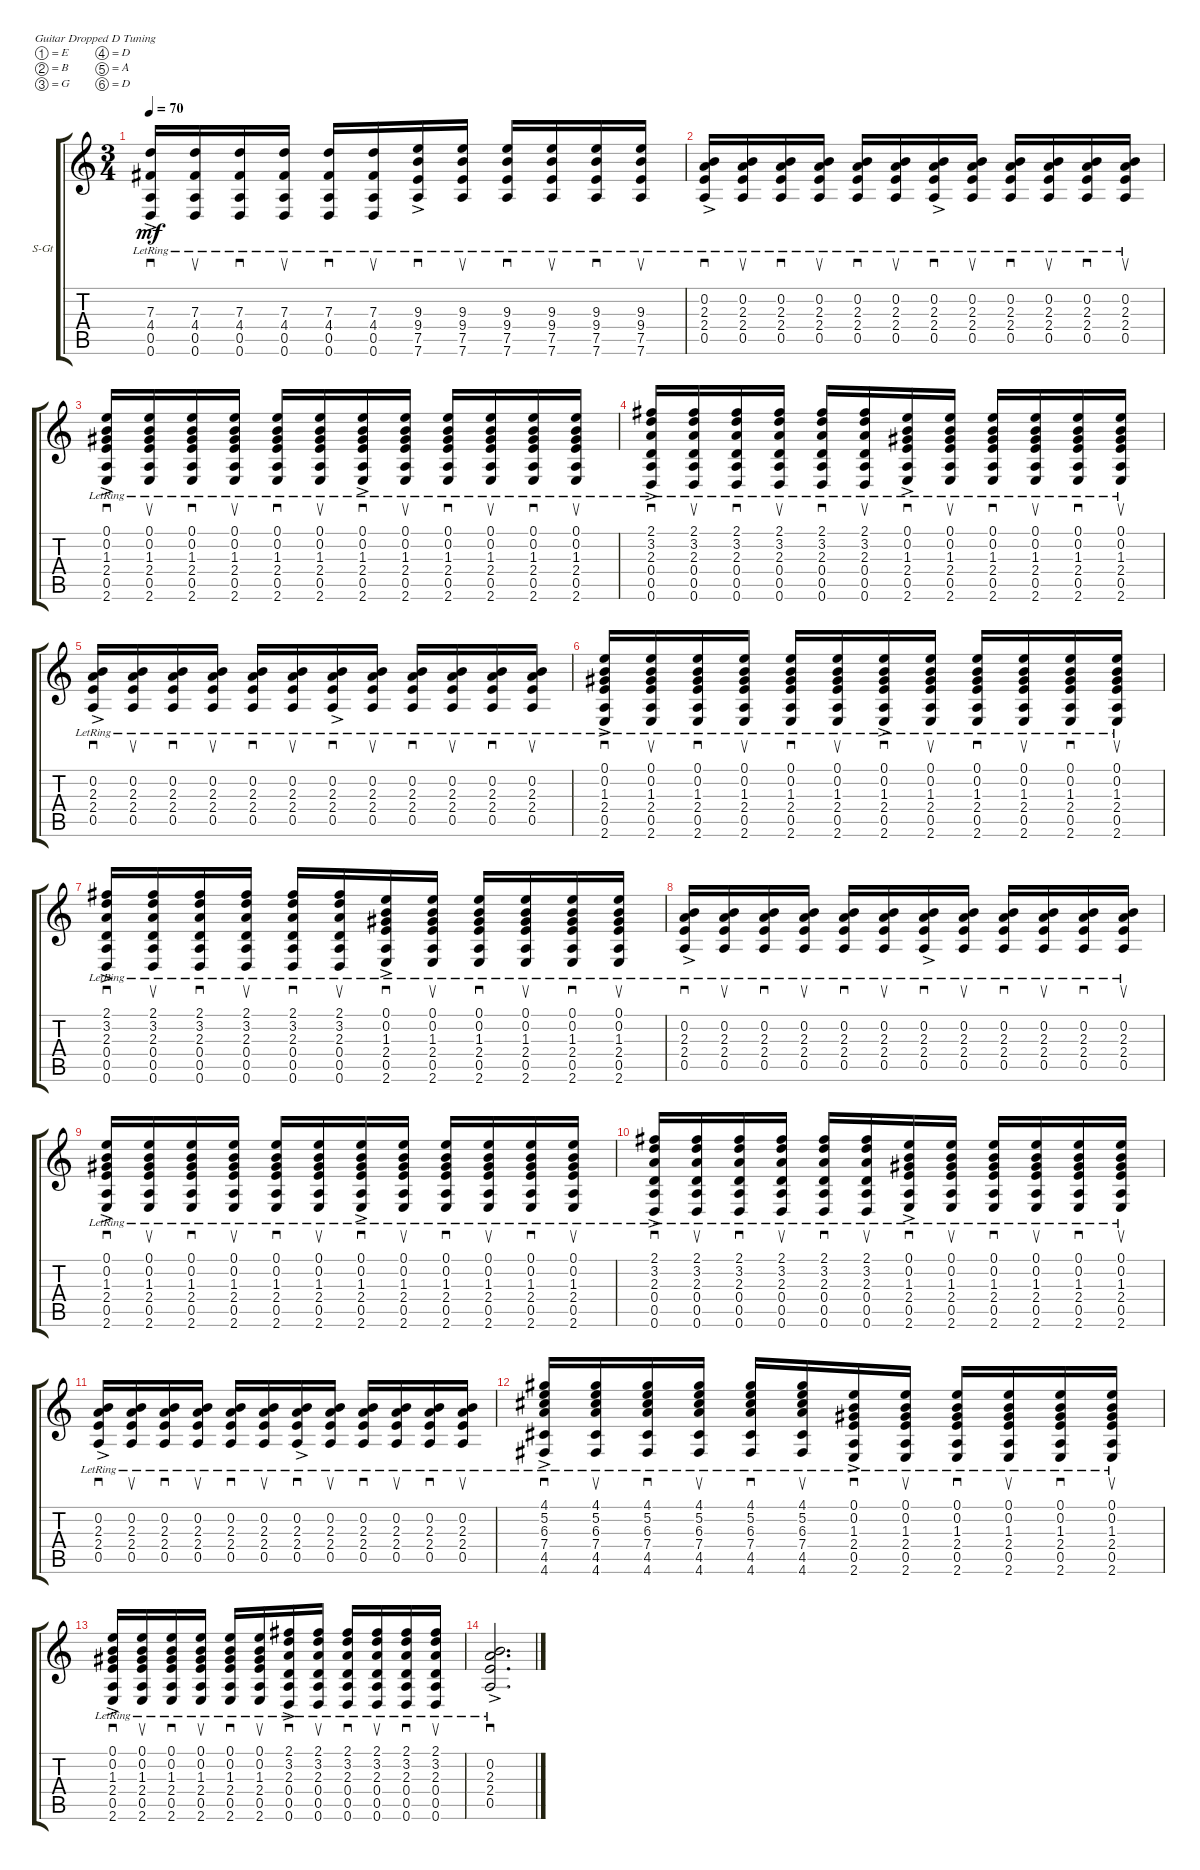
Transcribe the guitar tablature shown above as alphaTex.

\defaultSystemsLayout 4
\bracketExtendMode groupsimilarinstruments
\firstSystemTrackNameOrientation horizontal
\otherSystemsTrackNameOrientation horizontal
\track ("Rythm Guitar" "S-Gt") {instrument acousticguitarnylon}
\staff {score tabs}
\tuning (E4 B3 G3 D3 A2 D2)
\ts (3 4)
\tempo 70
\clef g2
\ks c
(0.6{ac lr} 0.5{ac lr} 4.4{ac lr} 7.3{ac lr}).16{sd dy mf} (0.6{lr} 0.5{lr} 4.4{lr} 7.3{lr}).16{su} (0.6{lr} 0.5{lr} 4.4{lr} 7.3{lr}).16{sd} (0.6{lr} 0.5{lr} 4.4{lr} 7.3{lr}).16{su} (0.6{lr} 0.5{lr} 4.4{lr} 7.3{lr}).16{sd} (0.6{lr} 0.5{lr} 4.4{lr} 7.3{lr}).16{su} (7.6{ac lr} 7.5{ac lr} 9.4{ac lr} 9.3{ac lr}).16{sd} (7.6{lr} 7.5{lr} 9.4{lr} 9.3{lr}).16{su} (7.6{lr} 7.5{lr} 9.4{lr} 9.3{lr}).16{sd} (7.6{lr} 7.5{lr} 9.4{lr} 9.3{lr}).16{su} (7.6{lr} 7.5{lr} 9.4{lr} 9.3{lr}).16{sd} (7.6{lr} 7.5{lr} 9.4{lr} 9.3{lr}).16{su} |
(0.5{ac lr} 2.4{ac lr} 2.3{ac lr} 0.2{ac lr}).16{sd} (0.5{lr} 2.4{lr} 2.3{lr} 0.2{lr}).16{su} (0.5{lr} 2.4{lr} 2.3{lr} 0.2{lr}).16{sd} (0.5{lr} 2.4{lr} 2.3{lr} 0.2{lr}).16{su} (0.5{lr} 2.4{lr} 2.3{lr} 0.2{lr}).16{sd} (0.5{lr} 2.4{lr} 2.3{lr} 0.2{lr}).16{su} (0.5{ac lr} 2.4{ac lr} 2.3{ac lr} 0.2{ac lr}).16{sd} (0.5{lr} 2.4{lr} 2.3{lr} 0.2{lr}).16{su} (0.5{lr} 2.4{lr} 2.3{lr} 0.2{lr}).16{sd} (0.5{lr} 2.4{lr} 2.3{lr} 0.2{lr}).16{su} (0.5{lr} 2.4{lr} 2.3{lr} 0.2{lr}).16{sd} (0.5{lr} 2.4{lr} 2.3{lr} 0.2{lr}).16{su} |
(2.6{ac lr} 0.5{ac lr} 2.4{ac lr} 1.3{ac lr} 0.2{ac lr} 0.1{ac lr}).16{sd} (2.6{lr} 0.5{lr} 2.4{lr} 1.3{lr} 0.2{lr} 0.1{lr}).16{su} (2.6{lr} 0.5{lr} 2.4{lr} 1.3{lr} 0.2{lr} 0.1{lr}).16{sd} (2.6{lr} 0.5{lr} 2.4{lr} 1.3{lr} 0.2{lr} 0.1{lr}).16{su} (2.6{lr} 0.5{lr} 2.4{lr} 1.3{lr} 0.2{lr} 0.1{lr}).16{sd} (2.6{lr} 0.5{lr} 2.4{lr} 1.3{lr} 0.2{lr} 0.1{lr}).16{su} (2.6{ac lr} 0.5{ac lr} 2.4{ac lr} 1.3{ac lr} 0.2{ac lr} 0.1{ac lr}).16{sd} (2.6{lr} 0.5{lr} 2.4{lr} 1.3{lr} 0.2{lr} 0.1{lr}).16{su} (2.6{lr} 0.5{lr} 2.4{lr} 1.3{lr} 0.2{lr} 0.1{lr}).16{sd} (2.6{lr} 0.5{lr} 2.4{lr} 1.3{lr} 0.2{lr} 0.1{lr}).16{su} (2.6{lr} 0.5{lr} 2.4{lr} 1.3{lr} 0.2{lr} 0.1{lr}).16{sd} (2.6{lr} 0.5{lr} 2.4{lr} 1.3{lr} 0.2{lr} 0.1{lr}).16{su} |
(0.6{ac lr} 0.5{ac lr} 0.4{ac lr} 2.3{ac lr} 3.2{ac lr} 2.1{ac lr}).16{sd} (0.6{lr} 0.5{lr} 0.4{lr} 2.3{lr} 3.2{lr} 2.1{lr}).16{su} (0.6{lr} 0.5{lr} 0.4{lr} 2.3{lr} 3.2{lr} 2.1{lr}).16{sd} (0.6{lr} 0.5{lr} 0.4{lr} 2.3{lr} 3.2{lr} 2.1{lr}).16{su} (0.6{lr} 0.5{lr} 0.4{lr} 2.3{lr} 3.2{lr} 2.1{lr}).16{sd} (0.6{lr} 0.5{lr} 0.4{lr} 2.3{lr} 3.2{lr} 2.1{lr}).16{su} (2.6{ac lr} 0.5{ac lr} 2.4{ac lr} 1.3{ac lr} 0.2{ac lr} 0.1{ac lr}).16{sd} (2.6{lr} 0.5{lr} 2.4{lr} 1.3{lr} 0.2{lr} 0.1{lr}).16{su} (2.6{lr} 0.5{lr} 2.4{lr} 1.3{lr} 0.2{lr} 0.1{lr}).16{sd} (2.6{lr} 0.5{lr} 2.4{lr} 1.3{lr} 0.2{lr} 0.1{lr}).16{su} (2.6{lr} 0.5{lr} 2.4{lr} 1.3{lr} 0.2{lr} 0.1{lr}).16{sd} (2.6{lr} 0.5{lr} 2.4{lr} 1.3{lr} 0.2{lr} 0.1{lr}).16{su} |
(0.5{ac lr} 2.4{ac lr} 2.3{ac lr} 0.2{ac lr}).16{sd} (0.5{lr} 2.4{lr} 2.3{lr} 0.2{lr}).16{su} (0.5{lr} 2.4{lr} 2.3{lr} 0.2{lr}).16{sd} (0.5{lr} 2.4{lr} 2.3{lr} 0.2{lr}).16{su} (0.5{lr} 2.4{lr} 2.3{lr} 0.2{lr}).16{sd} (0.5{lr} 2.4{lr} 2.3{lr} 0.2{lr}).16{su} (0.5{ac lr} 2.4{ac lr} 2.3{ac lr} 0.2{ac lr}).16{sd} (0.5{lr} 2.4{lr} 2.3{lr} 0.2{lr}).16{su} (0.5{lr} 2.4{lr} 2.3{lr} 0.2{lr}).16{sd} (0.5{lr} 2.4{lr} 2.3{lr} 0.2{lr}).16{su} (0.5{lr} 2.4{lr} 2.3{lr} 0.2{lr}).16{sd} (0.5{lr} 2.4{lr} 2.3{lr} 0.2{lr}).16{su} |
(2.6{ac lr} 0.5{ac lr} 2.4{ac lr} 1.3{ac lr} 0.2{ac lr} 0.1{ac lr}).16{sd} (2.6{lr} 0.5{lr} 2.4{lr} 1.3{lr} 0.2{lr} 0.1{lr}).16{su} (2.6{lr} 0.5{lr} 2.4{lr} 1.3{lr} 0.2{lr} 0.1{lr}).16{sd} (2.6{lr} 0.5{lr} 2.4{lr} 1.3{lr} 0.2{lr} 0.1{lr}).16{su} (2.6{lr} 0.5{lr} 2.4{lr} 1.3{lr} 0.2{lr} 0.1{lr}).16{sd} (2.6{lr} 0.5{lr} 2.4{lr} 1.3{lr} 0.2{lr} 0.1{lr}).16{su} (2.6{ac lr} 0.5{ac lr} 2.4{ac lr} 1.3{ac lr} 0.2{ac lr} 0.1{ac lr}).16{sd} (2.6{lr} 0.5{lr} 2.4{lr} 1.3{lr} 0.2{lr} 0.1{lr}).16{su} (2.6{lr} 0.5{lr} 2.4{lr} 1.3{lr} 0.2{lr} 0.1{lr}).16{sd} (2.6{lr} 0.5{lr} 2.4{lr} 1.3{lr} 0.2{lr} 0.1{lr}).16{su} (2.6{lr} 0.5{lr} 2.4{lr} 1.3{lr} 0.2{lr} 0.1{lr}).16{sd} (2.6{lr} 0.5{lr} 2.4{lr} 1.3{lr} 0.2{lr} 0.1{lr}).16{su} |
(0.6{ac lr} 0.5{ac lr} 0.4{ac lr} 2.3{ac lr} 3.2{ac lr} 2.1{ac lr}).16{sd} (0.6{lr} 0.5{lr} 0.4{lr} 2.3{lr} 3.2{lr} 2.1{lr}).16{su} (0.6{lr} 0.5{lr} 0.4{lr} 2.3{lr} 3.2{lr} 2.1{lr}).16{sd} (0.6{lr} 0.5{lr} 0.4{lr} 2.3{lr} 3.2{lr} 2.1{lr}).16{su} (0.6{lr} 0.5{lr} 0.4{lr} 2.3{lr} 3.2{lr} 2.1{lr}).16{sd} (0.6{lr} 0.5{lr} 0.4{lr} 2.3{lr} 3.2{lr} 2.1{lr}).16{su} (2.6{ac lr} 0.5{ac lr} 2.4{ac lr} 1.3{ac lr} 0.2{ac lr} 0.1{ac lr}).16{sd} (2.6{lr} 0.5{lr} 2.4{lr} 1.3{lr} 0.2{lr} 0.1{lr}).16{su} (2.6{lr} 0.5{lr} 2.4{lr} 1.3{lr} 0.2{lr} 0.1{lr}).16{sd} (2.6{lr} 0.5{lr} 2.4{lr} 1.3{lr} 0.2{lr} 0.1{lr}).16{su} (2.6{lr} 0.5{lr} 2.4{lr} 1.3{lr} 0.2{lr} 0.1{lr}).16{sd} (2.6{lr} 0.5{lr} 2.4{lr} 1.3{lr} 0.2{lr} 0.1{lr}).16{su} |
(0.5{ac lr} 2.4{ac lr} 2.3{ac lr} 0.2{ac lr}).16{sd} (0.5{lr} 2.4{lr} 2.3{lr} 0.2{lr}).16{su} (0.5{lr} 2.4{lr} 2.3{lr} 0.2{lr}).16{sd} (0.5{lr} 2.4{lr} 2.3{lr} 0.2{lr}).16{su} (0.5{lr} 2.4{lr} 2.3{lr} 0.2{lr}).16{sd} (0.5{lr} 2.4{lr} 2.3{lr} 0.2{lr}).16{su} (0.5{ac lr} 2.4{ac lr} 2.3{ac lr} 0.2{ac lr}).16{sd} (0.5{lr} 2.4{lr} 2.3{lr} 0.2{lr}).16{su} (0.5{lr} 2.4{lr} 2.3{lr} 0.2{lr}).16{sd} (0.5{lr} 2.4{lr} 2.3{lr} 0.2{lr}).16{su} (0.5{lr} 2.4{lr} 2.3{lr} 0.2{lr}).16{sd} (0.5{lr} 2.4{lr} 2.3{lr} 0.2{lr}).16{su} |
(2.6{ac lr} 0.5{ac lr} 2.4{ac lr} 1.3{ac lr} 0.2{ac lr} 0.1{ac lr}).16{sd} (2.6{lr} 0.5{lr} 2.4{lr} 1.3{lr} 0.2{lr} 0.1{lr}).16{su} (2.6{lr} 0.5{lr} 2.4{lr} 1.3{lr} 0.2{lr} 0.1{lr}).16{sd} (2.6{lr} 0.5{lr} 2.4{lr} 1.3{lr} 0.2{lr} 0.1{lr}).16{su} (2.6{lr} 0.5{lr} 2.4{lr} 1.3{lr} 0.2{lr} 0.1{lr}).16{sd} (2.6{lr} 0.5{lr} 2.4{lr} 1.3{lr} 0.2{lr} 0.1{lr}).16{su} (2.6{ac lr} 0.5{ac lr} 2.4{ac lr} 1.3{ac lr} 0.2{ac lr} 0.1{ac lr}).16{sd} (2.6{lr} 0.5{lr} 2.4{lr} 1.3{lr} 0.2{lr} 0.1{lr}).16{su} (2.6{lr} 0.5{lr} 2.4{lr} 1.3{lr} 0.2{lr} 0.1{lr}).16{sd} (2.6{lr} 0.5{lr} 2.4{lr} 1.3{lr} 0.2{lr} 0.1{lr}).16{su} (2.6{lr} 0.5{lr} 2.4{lr} 1.3{lr} 0.2{lr} 0.1{lr}).16{sd} (2.6{lr} 0.5{lr} 2.4{lr} 1.3{lr} 0.2{lr} 0.1{lr}).16{su} |
(0.6{ac lr} 0.5{ac lr} 0.4{ac lr} 2.3{ac lr} 3.2{ac lr} 2.1{ac lr}).16{sd} (0.6{lr} 0.5{lr} 0.4{lr} 2.3{lr} 3.2{lr} 2.1{lr}).16{su} (0.6{lr} 0.5{lr} 0.4{lr} 2.3{lr} 3.2{lr} 2.1{lr}).16{sd} (0.6{lr} 0.5{lr} 0.4{lr} 2.3{lr} 3.2{lr} 2.1{lr}).16{su} (0.6{lr} 0.5{lr} 0.4{lr} 2.3{lr} 3.2{lr} 2.1{lr}).16{sd} (0.6{lr} 0.5{lr} 0.4{lr} 2.3{lr} 3.2{lr} 2.1{lr}).16{su} (2.6{ac lr} 0.5{ac lr} 2.4{ac lr} 1.3{ac lr} 0.2{ac lr} 0.1{ac lr}).16{sd} (2.6{lr} 0.5{lr} 2.4{lr} 1.3{lr} 0.2{lr} 0.1{lr}).16{su} (2.6{lr} 0.5{lr} 2.4{lr} 1.3{lr} 0.2{lr} 0.1{lr}).16{sd} (2.6{lr} 0.5{lr} 2.4{lr} 1.3{lr} 0.2{lr} 0.1{lr}).16{su} (2.6{lr} 0.5{lr} 2.4{lr} 1.3{lr} 0.2{lr} 0.1{lr}).16{sd} (2.6{lr} 0.5{lr} 2.4{lr} 1.3{lr} 0.2{lr} 0.1{lr}).16{su} |
(0.5{ac lr} 2.4{ac lr} 2.3{ac lr} 0.2{ac lr}).16{sd} (0.5{lr} 2.4{lr} 2.3{lr} 0.2{lr}).16{su} (0.5{lr} 2.4{lr} 2.3{lr} 0.2{lr}).16{sd} (0.5{lr} 2.4{lr} 2.3{lr} 0.2{lr}).16{su} (0.5{lr} 2.4{lr} 2.3{lr} 0.2{lr}).16{sd} (0.5{lr} 2.4{lr} 2.3{lr} 0.2{lr}).16{su} (0.5{ac lr} 2.4{ac lr} 2.3{ac lr} 0.2{ac lr}).16{sd} (0.5{lr} 2.4{lr} 2.3{lr} 0.2{lr}).16{su} (0.5{lr} 2.4{lr} 2.3{lr} 0.2{lr}).16{sd} (0.5{lr} 2.4{lr} 2.3{lr} 0.2{lr}).16{su} (0.5{lr} 2.4{lr} 2.3{lr} 0.2{lr}).16{sd} (0.5{lr} 2.4{lr} 2.3{lr} 0.2{lr}).16{su} |
(4.6{ac lr} 4.5{ac lr} 7.4{ac lr} 6.3 5.2 4.1).16{sd} (4.6{lr} 4.5{lr} 7.4{lr} 6.3 5.2 4.1).16{su} (4.6{lr} 4.5{lr} 7.4{lr} 6.3 5.2 4.1).16{sd} (4.6{lr} 4.5{lr} 7.4{lr} 6.3 5.2 4.1).16{su} (4.6{lr} 4.5{lr} 7.4{lr} 6.3 5.2 4.1).16{sd} (4.6{lr} 4.5{lr} 7.4{lr} 6.3 5.2 4.1).16{su} (2.6{ac lr} 0.5{ac lr} 2.4{ac lr} 1.3{ac lr} 0.2{ac lr} 0.1{ac lr}).16{sd} (2.6{lr} 0.5{lr} 2.4{lr} 1.3{lr} 0.2{lr} 0.1{lr}).16{su} (2.6{lr} 0.5{lr} 2.4{lr} 1.3{lr} 0.2{lr} 0.1{lr}).16{sd} (2.6{lr} 0.5{lr} 2.4{lr} 1.3{lr} 0.2{lr} 0.1{lr}).16{su} (2.6{lr} 0.5{lr} 2.4{lr} 1.3{lr} 0.2{lr} 0.1{lr}).16{sd} (2.6{lr} 0.5{lr} 2.4{lr} 1.3{lr} 0.2{lr} 0.1{lr}).16{su} |
(2.6{ac lr} 0.5{ac lr} 2.4{ac lr} 1.3{ac lr} 0.2{ac lr} 0.1{ac lr}).16{sd} (2.6{lr} 0.5{lr} 2.4{lr} 1.3{lr} 0.2{lr} 0.1{lr}).16{su} (2.6{lr} 0.5{lr} 2.4{lr} 1.3{lr} 0.2{lr} 0.1{lr}).16{sd} (2.6{lr} 0.5{lr} 2.4{lr} 1.3{lr} 0.2{lr} 0.1{lr}).16{su} (2.6{lr} 0.5{lr} 2.4{lr} 1.3{lr} 0.2{lr} 0.1{lr}).16{sd} (2.6{lr} 0.5{lr} 2.4{lr} 1.3{lr} 0.2{lr} 0.1{lr}).16{su} (0.6{ac lr} 0.5{ac lr} 0.4{ac lr} 2.3{ac lr} 3.2{ac lr} 2.1{ac lr}).16{sd} (0.6{lr} 0.5{lr} 0.4{lr} 2.3{lr} 3.2{lr} 2.1{lr}).16{su} (0.6{lr} 0.5{lr} 0.4{lr} 2.3{lr} 3.2{lr} 2.1{lr}).16{sd} (0.6{lr} 0.5{lr} 0.4{lr} 2.3{lr} 3.2{lr} 2.1{lr}).16{su} (0.6{lr} 0.5{lr} 0.4{lr} 2.3{lr} 3.2{lr} 2.1{lr}).16{sd} (0.6{lr} 0.5{lr} 0.4{lr} 2.3{lr} 3.2{lr} 2.1{lr}).16{su} |
(0.5{ac lr} 2.4{ac lr} 2.3{ac lr} 0.2{ac lr}).2{d sd}
